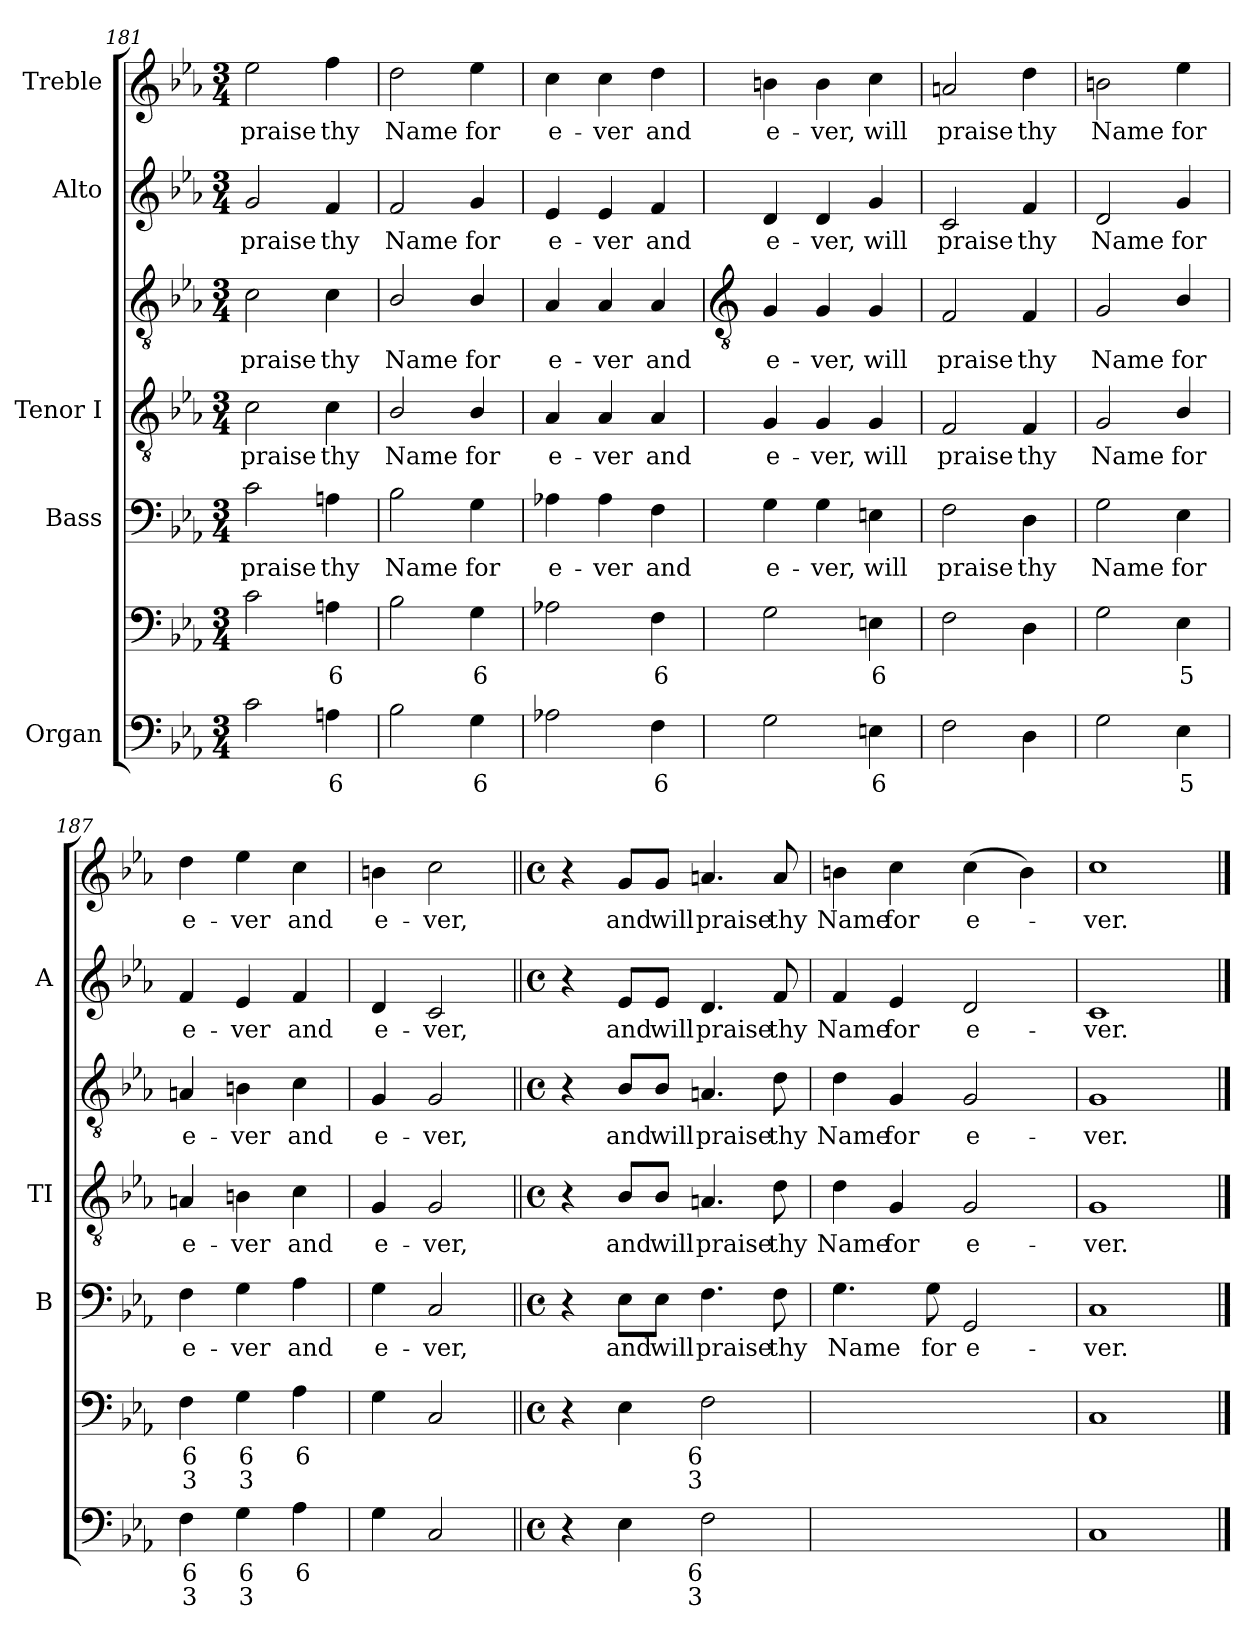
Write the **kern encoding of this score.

**kern	**text	**text	**kern	**text	**text	**kern	**text	**kern	**text	**kern	**text	**kern	**text	**kern	**text
*part5	*part5	*part5	*part5	*part5	*part5	*part4	*part4	*part3	*part3	*part3	*part3	*part2	*part2	*part1	*part1
*staff7	*staff7	*staff7	*staff6	*staff6	*staff6	*staff5	*staff5	*staff4	*staff4	*staff3	*staff3	*staff2	*staff2	*staff1	*staff1
*I"Organ	*	*	*	*	*	*I"Bass	*	*I"Tenor I	*	*	*	*I"Alto	*	*I"Treble	*
*	*	*	*	*	*	*I'B	*	*I'TI	*	*	*	*I'A	*	*	*
*clefF4	*	*	*clefF4	*	*	*clefF4	*	*clefGv2	*	*clefGv2	*	*clefG2	*	*clefG2	*
*k[b-e-a-]	*	*	*k[b-e-a-]	*	*	*k[b-e-a-]	*	*k[b-e-a-]	*	*k[b-e-a-]	*	*k[b-e-a-]	*	*k[b-e-a-]	*
*E-:	*	*	*E-:	*	*	*E-:	*	*E-:	*	*E-:	*	*E-:	*	*E-:	*
*M3/4	*	*	*M3/4	*	*	*M3/4	*	*M3/4	*	*M3/4	*	*M3/4	*	*M3/4	*
=181	=181	=181	=181	=181	=181	=181	=181	=181	=181	=181	=181	=181	=181	=181	=181
!	!	!	!	!	!	!	!LO:LY:b	!	!LO:LY:b	!	!LO:LY:b	!	!LO:LY:b	!	!LO:LY:b
2c	.	.	2c	.	.	2c	praise	2c	praise	2c	praise	2g	praise	2ee-	praise
!	!LO:LY:b	!	!	!LO:LY:b	!	!	!LO:LY:b	!	!LO:LY:b	!	!LO:LY:b	!	!LO:LY:b	!	!LO:LY:b
4An	6	.	4An	6	.	4An	thy	4c	thy	4c	thy	4f	thy	4ff	thy
=182	=182	=182	=182	=182	=182	=182	=182	=182	=182	=182	=182	=182	=182	=182	=182
!	!	!	!	!	!	!	!LO:LY:b	!	!LO:LY:b	!	!LO:LY:b	!	!LO:LY:b	!	!LO:LY:b
2B-	.	.	2B-	.	.	2B-	Name	2B-/	Name	2B-/	Name	2f	Name	2dd	Name
!	!LO:LY:b	!	!	!LO:LY:b	!	!	!LO:LY:b	!	!LO:LY:b	!	!LO:LY:b	!	!LO:LY:b	!	!LO:LY:b
4G	6	.	4G	6	.	4G	for	4B-/	for	4B-/	for	4g	for	4ee-	for
=183	=183	=183	=183	=183	=183	=183	=183	=183	=183	=183	=183	=183	=183	=183	=183
!	!	!	!	!	!	!	!LO:LY:b	!	!LO:LY:b	!	!LO:LY:b	!	!LO:LY:b	!	!LO:LY:b
2A-X	.	.	2A-X	.	.	4A-X	e-	4A-	e-	4A-	e-	4e-	e-	4cc	e-
!	!	!	!	!	!	!	!LO:LY:b	!	!LO:LY:b	!	!LO:LY:b	!	!LO:LY:b	!	!LO:LY:b
.	.	.	.	.	.	4A-	-ver	4A-	-ver	4A-	-ver	4e-	-ver	4cc	-ver
!	!LO:LY:b	!	!	!LO:LY:b	!	!	!LO:LY:b	!	!LO:LY:b	!	!LO:LY:b	!	!LO:LY:b	!	!LO:LY:b
4F	6	.	4F	6	.	4F	and	4A-	and	4A-	and	4f	and	4dd	and
!!LO:LB:g=z
=184	=184	=184	=184	=184	=184	=184	=184	=184	=184	=184	=184	=184	=184	=184	=184
*	*	*	*	*	*	*	*	*	*	*clefGv2	*	*	*	*	*
!	!	!	!	!	!	!	!LO:LY:b	!	!LO:LY:b	!	!LO:LY:b	!	!LO:LY:b	!	!LO:LY:b
2G	.	.	2G	.	.	4G	e-	4G	e-	4G	e-	4d	e-	4bn	e-
!	!	!	!	!	!	!	!LO:LY:b	!	!LO:LY:b	!	!LO:LY:b	!	!LO:LY:b	!	!LO:LY:b
.	.	.	.	.	.	4G	-ver,	4G	-ver,	4G	-ver,	4d	-ver,	4b	-ver,
!	!LO:LY:b	!	!	!LO:LY:b	!	!	!LO:LY:b	!	!LO:LY:b	!	!LO:LY:b	!	!LO:LY:b	!	!LO:LY:b
4En	6	.	4En	6	.	4En	will	4G	will	4G	will	4g	will	4cc	will
=185	=185	=185	=185	=185	=185	=185	=185	=185	=185	=185	=185	=185	=185	=185	=185
!	!	!	!	!	!	!	!LO:LY:b	!	!LO:LY:b	!	!LO:LY:b	!	!LO:LY:b	!	!LO:LY:b
2F	.	.	2F	.	.	2F	praise	2F	praise	2F	praise	2c	praise	2an	praise
!	!	!	!	!	!	!	!LO:LY:b	!	!LO:LY:b	!	!LO:LY:b	!	!LO:LY:b	!	!LO:LY:b
4D	.	.	4D	.	.	4D	thy	4F	thy	4F	thy	4f	thy	4dd	thy
=186	=186	=186	=186	=186	=186	=186	=186	=186	=186	=186	=186	=186	=186	=186	=186
!	!	!	!	!	!	!	!LO:LY:b	!	!LO:LY:b	!	!LO:LY:b	!	!LO:LY:b	!	!LO:LY:b
2G	.	.	2G	.	.	2G	Name	2G	Name	2G	Name	2d	Name	2bn	Name
!	!LO:LY:b	!	!	!LO:LY:b	!	!	!LO:LY:b	!	!LO:LY:b	!	!LO:LY:b	!	!LO:LY:b	!	!LO:LY:b
4E-	5	.	4E-	5	.	4E-	for	4B-/	for	4B-/	for	4g	for	4ee-	for
=187	=187	=187	=187	=187	=187	=187	=187	=187	=187	=187	=187	=187	=187	=187	=187
!	!LO:LY:b	!LO:LY:b	!	!LO:LY:b	!LO:LY:b	!	!LO:LY:b	!	!LO:LY:b	!	!LO:LY:b	!	!LO:LY:b	!	!LO:LY:b
4F	6	3	4F	6	3	4F	e-	4An	e-	4An	e-	4f	e-	4dd	e-
!	!LO:LY:b	!LO:LY:b	!	!LO:LY:b	!LO:LY:b	!	!LO:LY:b	!	!LO:LY:b	!	!LO:LY:b	!	!LO:LY:b	!	!LO:LY:b
4G	6	3	4G	6	3	4G	-ver	4Bn	-ver	4Bn	-ver	4e-	-ver	4ee-	-ver
!	!LO:LY:b	!	!	!LO:LY:b	!	!	!LO:LY:b	!	!LO:LY:b	!	!LO:LY:b	!	!LO:LY:b	!	!LO:LY:b
4A-	6	.	4A-	6	.	4A-	and	4c	and	4c	and	4f	and	4cc	and
=188	=188	=188	=188	=188	=188	=188	=188	=188	=188	=188	=188	=188	=188	=188	=188
!	!	!	!	!	!	!	!LO:LY:b	!	!LO:LY:b	!	!LO:LY:b	!	!LO:LY:b	!	!LO:LY:b
4G	.	.	4G	.	.	4G	e-	4G	e-	4G	e-	4d	e-	4bn	e-
!	!	!	!	!	!	!	!LO:LY:b	!	!LO:LY:b	!	!LO:LY:b	!	!LO:LY:b	!	!LO:LY:b
2C	.	.	2C	.	.	2C	-ver,	2G	-ver,	2G	-ver,	2c	-ver,	2cc	-ver,
=189||	=189||	=189||	=189||	=189||	=189||	=189||	=189||	=189||	=189||	=189||	=189||	=189||	=189||	=189||	=189||
*M4/4	*	*	*M4/4	*	*	*M4/4	*	*M4/4	*	*M4/4	*	*M4/4	*	*M4/4	*
*met(c)	*	*	*met(c)	*	*	*met(c)	*	*met(c)	*	*met(c)	*	*met(c)	*	*met(c)	*
4r	.	.	4r	.	.	4r	.	4r	.	4r	.	4r	.	4r	.
!	!	!	!	!	!	!	!LO:LY:b	!	!LO:LY:b	!	!LO:LY:b	!	!LO:LY:b	!	!LO:LY:b
4E-	.	.	4E-	.	.	8E-\L	and	8B-/L	and	8B-/L	and	8e-/L	and	8g/L	and
!	!	!	!	!	!	!	!LO:LY:b	!	!LO:LY:b	!	!LO:LY:b	!	!LO:LY:b	!	!LO:LY:b
.	.	.	.	.	.	8E-\J	will	8B-/J	will	8B-/J	will	8e-/J	will	8g/J	will
!	!LO:LY:b	!LO:LY:b	!	!LO:LY:b	!LO:LY:b	!	!LO:LY:b	!	!LO:LY:b	!	!LO:LY:b	!	!LO:LY:b	!	!LO:LY:b
2F	6	3	2F	6	3	4.F	praise	4.An	praise	4.An	praise	4.d	praise	4.an	praise
!	!	!	!	!	!	!	!LO:LY:b	!	!LO:LY:b	!	!LO:LY:b	!	!LO:LY:b	!	!LO:LY:b
.	.	.	.	.	.	8F	thy	8d	thy	8d	thy	8f	thy	8a	thy
=190	=190	=190	=190	=190	=190	=190	=190	=190	=190	=190	=190	=190	=190	=190	=190
!	!LO:LY:b	!LO:LY:b	!	!LO:LY:b	!LO:LY:b	!	!LO:LY:b	!	!LO:LY:b	!	!LO:LY:b	!	!LO:LY:b	!	!LO:LY:b
[4Gyy	7	3	[4Gyy	7	3	4.G	Name	4d	Name	4d	Name	4f	Name	4bn	Name
!	!LO:LY:b	!LO:LY:b	!	!LO:LY:b	!LO:LY:b	!	!	!	!LO:LY:b	!	!LO:LY:b	!	!LO:LY:b	!	!LO:LY:b
4Gyy]	6	4	4Gyy]	6	4	.	.	4G	for	4G	for	4e-	for	4cc	for
!	!	!	!	!	!	!	!LO:LY:b	!	!	!	!	!	!	!	!
.	.	.	.	.	.	8G	for	.	.	.	.	.	.	.	.
!	!LO:LY:b	!LO:LY:b	!	!LO:LY:b	!LO:LY:b	!	!LO:LY:b	!	!LO:LY:b	!	!LO:LY:b	!	!LO:LY:b	!	!LO:LY:b
[4GGyy	5	4	[4GGyy	5	4	2GG	e-	2G	e-	2G	e-	2d	e-	(>4cc	e-
!	!	!LO:LY:b	!	!	!LO:LY:b	!	!	!	!	!	!	!	!	!	!
4GGyy]	.	3	4GGyy]	.	3	.	.	.	.	.	.	.	.	4b)	.
=191	=191	=191	=191	=191	=191	=191	=191	=191	=191	=191	=191	=191	=191	=191	=191
!	!	!	!	!	!	!	!LO:LY:b	!	!LO:LY:b	!	!LO:LY:b	!	!LO:LY:b	!	!LO:LY:b
1C	.	.	1C	.	.	1C	-ver.	1G	-ver.	1G	-ver.	1c	-ver.	1cc	ver.
==	==	==	==	==	==	==	==	==	==	==	==	==	==	==	==
*-	*-	*-	*-	*-	*-	*-	*-	*-	*-	*-	*-	*-	*-	*-	*-
